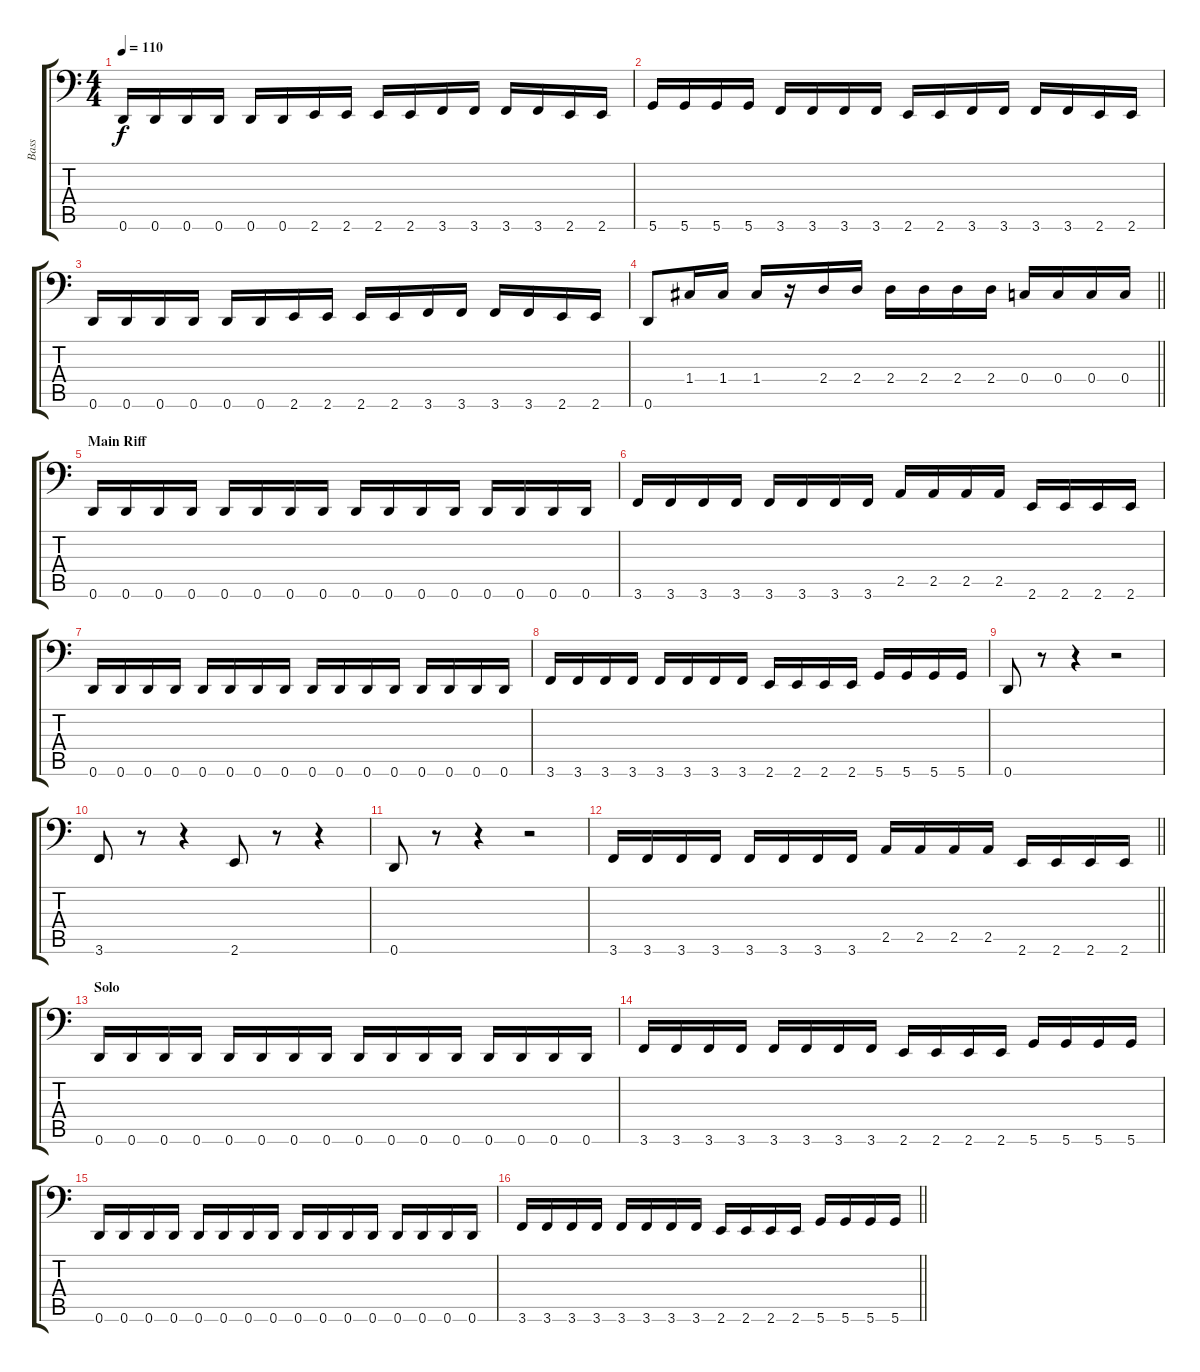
\track ("Bass" "Bass") {instrument electricbassfinger}
\staff {score tabs}
\tuning (D3 A2 F2 C2 G1 D1) {hide}
\ts (4 4)
\tempo 110
\clef f4
\ks c
0.6.16{dy f} 0.6.16 0.6.16 0.6.16 0.6.16 0.6.16 2.6.16 2.6.16 2.6.16 2.6.16 3.6.16 3.6.16 3.6.16 3.6.16 2.6.16 2.6.16 |
5.6.16 5.6.16 5.6.16 5.6.16 3.6.16 3.6.16 3.6.16 3.6.16 2.6.16 2.6.16 3.6.16 3.6.16 3.6.16 3.6.16 2.6.16 2.6.16 |
0.6.16 0.6.16 0.6.16 0.6.16 0.6.16 0.6.16 2.6.16 2.6.16 2.6.16 2.6.16 3.6.16 3.6.16 3.6.16 3.6.16 2.6.16 2.6.16 |
\barLineRight lightlight
0.6.8 1.4.16 1.4.16 1.4.16 r.16 2.4.16 2.4.16 2.4.16 2.4.16 2.4.16 2.4.16 0.4.16 0.4.16 0.4.16 0.4.16 |
\section ("" "Main Riff")
0.6.16 0.6.16 0.6.16 0.6.16 0.6.16 0.6.16 0.6.16 0.6.16 0.6.16 0.6.16 0.6.16 0.6.16 0.6.16 0.6.16 0.6.16 0.6.16 |
3.6.16 3.6.16 3.6.16 3.6.16 3.6.16 3.6.16 3.6.16 3.6.16 2.5.16 2.5.16 2.5.16 2.5.16 2.6.16 2.6.16 2.6.16 2.6.16 |
0.6.16 0.6.16 0.6.16 0.6.16 0.6.16 0.6.16 0.6.16 0.6.16 0.6.16 0.6.16 0.6.16 0.6.16 0.6.16 0.6.16 0.6.16 0.6.16 |
3.6.16 3.6.16 3.6.16 3.6.16 3.6.16 3.6.16 3.6.16 3.6.16 2.6.16 2.6.16 2.6.16 2.6.16 5.6.16 5.6.16 5.6.16 5.6.16 |
0.6.8 r.8 r.4 r.2 |
3.6.8 r.8 r.4 2.6.8 r.8 r.4 |
0.6.8 r.8 r.4 r.2 |
\barLineRight lightlight
3.6.16 3.6.16 3.6.16 3.6.16 3.6.16 3.6.16 3.6.16 3.6.16 2.5.16 2.5.16 2.5.16 2.5.16 2.6.16 2.6.16 2.6.16 2.6.16 |
\section ("" "Solo")
0.6.16 0.6.16 0.6.16 0.6.16 0.6.16 0.6.16 0.6.16 0.6.16 0.6.16 0.6.16 0.6.16 0.6.16 0.6.16 0.6.16 0.6.16 0.6.16 |
3.6.16 3.6.16 3.6.16 3.6.16 3.6.16 3.6.16 3.6.16 3.6.16 2.6.16 2.6.16 2.6.16 2.6.16 5.6.16 5.6.16 5.6.16 5.6.16 |
0.6.16 0.6.16 0.6.16 0.6.16 0.6.16 0.6.16 0.6.16 0.6.16 0.6.16 0.6.16 0.6.16 0.6.16 0.6.16 0.6.16 0.6.16 0.6.16 |
\barLineRight lightlight
3.6.16 3.6.16 3.6.16 3.6.16 3.6.16 3.6.16 3.6.16 3.6.16 2.6.16 2.6.16 2.6.16 2.6.16 5.6.16 5.6.16 5.6.16 5.6.16
